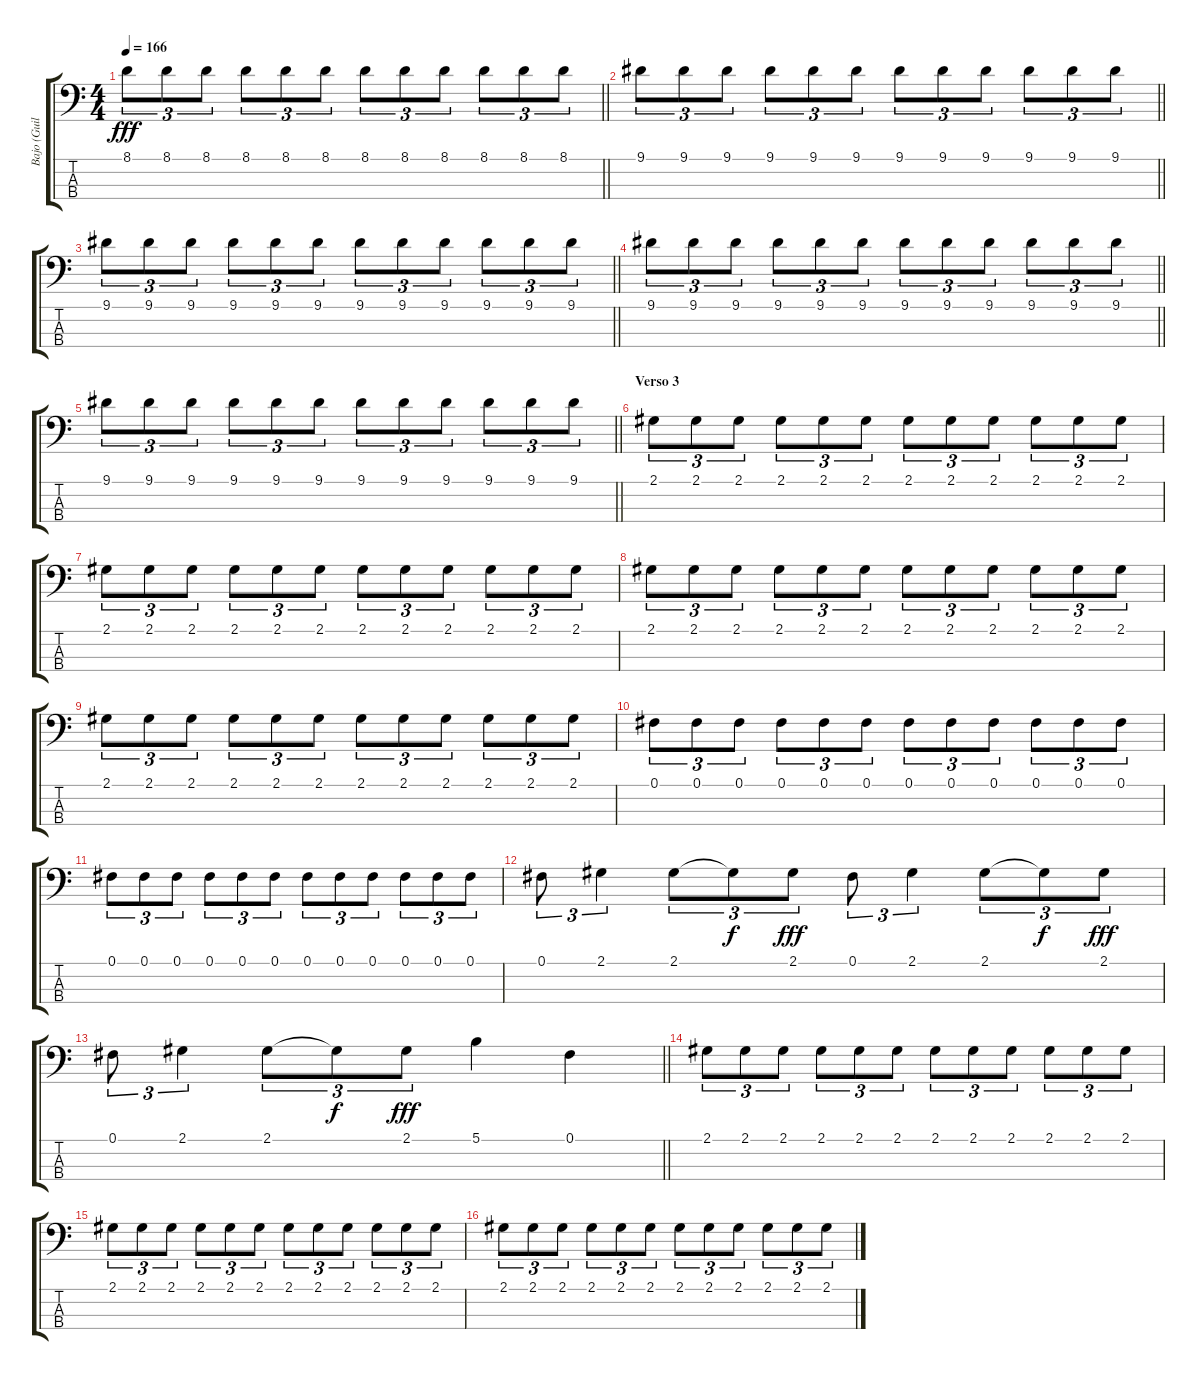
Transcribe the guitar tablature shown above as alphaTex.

\track ("Bajo (Guillermo Sánchez)" "Bajo (Guil") {instrument electricbassfinger}
\staff {score tabs}
\tuning (Gb2 Db2 Ab1 Eb1) {hide}
\ts (4 4)
\tempo 166
\clef f4
\barLineRight lightlight
\ks c
8.1.8{tu (3 2) dy fff} 8.1.8{tu (3 2)} 8.1.8{tu (3 2)} 8.1.8{tu (3 2)} 8.1.8{tu (3 2)} 8.1.8{tu (3 2)} 8.1.8{tu (3 2)} 8.1.8{tu (3 2)} 8.1.8{tu (3 2)} 8.1.8{tu (3 2)} 8.1.8{tu (3 2)} 8.1.8{tu (3 2)} |
\barLineRight lightlight
9.1.8{tu (3 2)} 9.1.8{tu (3 2)} 9.1.8{tu (3 2)} 9.1.8{tu (3 2)} 9.1.8{tu (3 2)} 9.1.8{tu (3 2)} 9.1.8{tu (3 2)} 9.1.8{tu (3 2)} 9.1.8{tu (3 2)} 9.1.8{tu (3 2)} 9.1.8{tu (3 2)} 9.1.8{tu (3 2)} |
\barLineRight lightlight
9.1.8{tu (3 2)} 9.1.8{tu (3 2)} 9.1.8{tu (3 2)} 9.1.8{tu (3 2)} 9.1.8{tu (3 2)} 9.1.8{tu (3 2)} 9.1.8{tu (3 2)} 9.1.8{tu (3 2)} 9.1.8{tu (3 2)} 9.1.8{tu (3 2)} 9.1.8{tu (3 2)} 9.1.8{tu (3 2)} |
\barLineRight lightlight
9.1.8{tu (3 2)} 9.1.8{tu (3 2)} 9.1.8{tu (3 2)} 9.1.8{tu (3 2)} 9.1.8{tu (3 2)} 9.1.8{tu (3 2)} 9.1.8{tu (3 2)} 9.1.8{tu (3 2)} 9.1.8{tu (3 2)} 9.1.8{tu (3 2)} 9.1.8{tu (3 2)} 9.1.8{tu (3 2)} |
\barLineRight lightlight
9.1.8{tu (3 2)} 9.1.8{tu (3 2)} 9.1.8{tu (3 2)} 9.1.8{tu (3 2)} 9.1.8{tu (3 2)} 9.1.8{tu (3 2)} 9.1.8{tu (3 2)} 9.1.8{tu (3 2)} 9.1.8{tu (3 2)} 9.1.8{tu (3 2)} 9.1.8{tu (3 2)} 9.1.8{tu (3 2)} |
\section ("" "Verso 3")
2.1.8{tu (3 2)} 2.1.8{tu (3 2)} 2.1.8{tu (3 2)} 2.1.8{tu (3 2)} 2.1.8{tu (3 2)} 2.1.8{tu (3 2)} 2.1.8{tu (3 2)} 2.1.8{tu (3 2)} 2.1.8{tu (3 2)} 2.1.8{tu (3 2)} 2.1.8{tu (3 2)} 2.1.8{tu (3 2)} |
2.1.8{tu (3 2)} 2.1.8{tu (3 2)} 2.1.8{tu (3 2)} 2.1.8{tu (3 2)} 2.1.8{tu (3 2)} 2.1.8{tu (3 2)} 2.1.8{tu (3 2)} 2.1.8{tu (3 2)} 2.1.8{tu (3 2)} 2.1.8{tu (3 2)} 2.1.8{tu (3 2)} 2.1.8{tu (3 2)} |
2.1.8{tu (3 2)} 2.1.8{tu (3 2)} 2.1.8{tu (3 2)} 2.1.8{tu (3 2)} 2.1.8{tu (3 2)} 2.1.8{tu (3 2)} 2.1.8{tu (3 2)} 2.1.8{tu (3 2)} 2.1.8{tu (3 2)} 2.1.8{tu (3 2)} 2.1.8{tu (3 2)} 2.1.8{tu (3 2)} |
2.1.8{tu (3 2)} 2.1.8{tu (3 2)} 2.1.8{tu (3 2)} 2.1.8{tu (3 2)} 2.1.8{tu (3 2)} 2.1.8{tu (3 2)} 2.1.8{tu (3 2)} 2.1.8{tu (3 2)} 2.1.8{tu (3 2)} 2.1.8{tu (3 2)} 2.1.8{tu (3 2)} 2.1.8{tu (3 2)} |
0.1.8{tu (3 2)} 0.1.8{tu (3 2)} 0.1.8{tu (3 2)} 0.1.8{tu (3 2)} 0.1.8{tu (3 2)} 0.1.8{tu (3 2)} 0.1.8{tu (3 2)} 0.1.8{tu (3 2)} 0.1.8{tu (3 2)} 0.1.8{tu (3 2)} 0.1.8{tu (3 2)} 0.1.8{tu (3 2)} |
0.1.8{tu (3 2)} 0.1.8{tu (3 2)} 0.1.8{tu (3 2)} 0.1.8{tu (3 2)} 0.1.8{tu (3 2)} 0.1.8{tu (3 2)} 0.1.8{tu (3 2)} 0.1.8{tu (3 2)} 0.1.8{tu (3 2)} 0.1.8{tu (3 2)} 0.1.8{tu (3 2)} 0.1.8{tu (3 2)} |
0.1.8{tu (3 2)} 2.1.4{tu (3 2)} 2.1.8{tu (3 2)} 2.1{t}.8{tu (3 2) dy f} 2.1.8{tu (3 2) dy fff} 0.1.8{tu (3 2)} 2.1.4{tu (3 2)} 2.1.8{tu (3 2)} 2.1{t}.8{tu (3 2) dy f} 2.1.8{tu (3 2) dy fff} |
\barLineRight lightlight
0.1.8{tu (3 2)} 2.1.4{tu (3 2)} 2.1.8{tu (3 2)} 2.1{t}.8{tu (3 2) dy f} 2.1.8{tu (3 2) dy fff} 5.1.4 0.1.4 |
2.1.8{tu (3 2)} 2.1.8{tu (3 2)} 2.1.8{tu (3 2)} 2.1.8{tu (3 2)} 2.1.8{tu (3 2)} 2.1.8{tu (3 2)} 2.1.8{tu (3 2)} 2.1.8{tu (3 2)} 2.1.8{tu (3 2)} 2.1.8{tu (3 2)} 2.1.8{tu (3 2)} 2.1.8{tu (3 2)} |
2.1.8{tu (3 2)} 2.1.8{tu (3 2)} 2.1.8{tu (3 2)} 2.1.8{tu (3 2)} 2.1.8{tu (3 2)} 2.1.8{tu (3 2)} 2.1.8{tu (3 2)} 2.1.8{tu (3 2)} 2.1.8{tu (3 2)} 2.1.8{tu (3 2)} 2.1.8{tu (3 2)} 2.1.8{tu (3 2)} |
2.1.8{tu (3 2)} 2.1.8{tu (3 2)} 2.1.8{tu (3 2)} 2.1.8{tu (3 2)} 2.1.8{tu (3 2)} 2.1.8{tu (3 2)} 2.1.8{tu (3 2)} 2.1.8{tu (3 2)} 2.1.8{tu (3 2)} 2.1.8{tu (3 2)} 2.1.8{tu (3 2)} 2.1.8{tu (3 2)}
